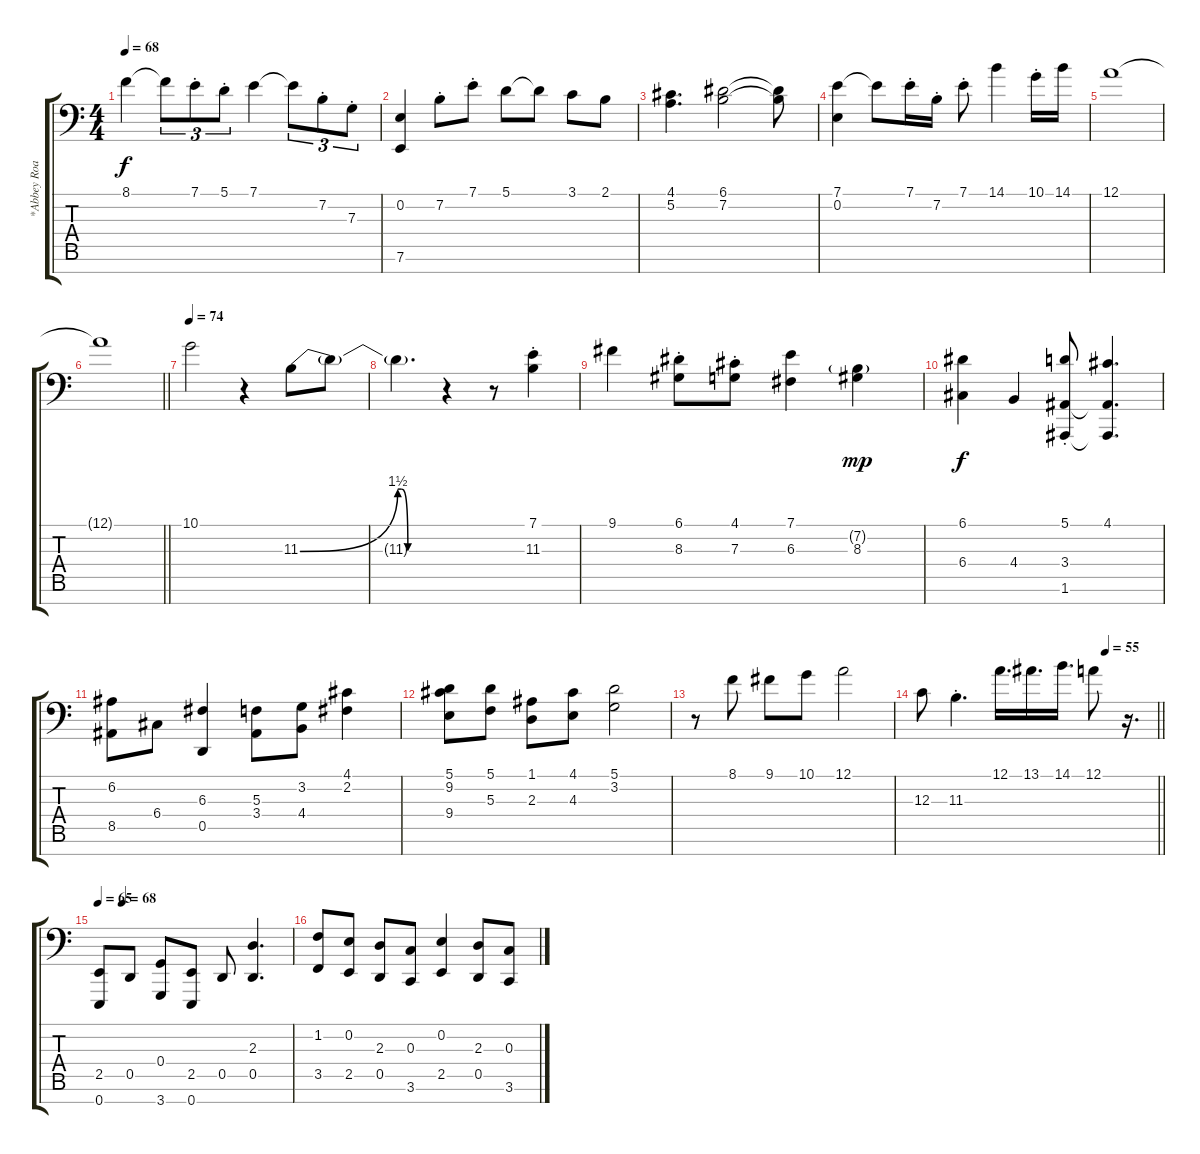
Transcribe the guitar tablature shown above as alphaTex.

\track ("*Abbey Road Orchestra* Brass III" "*Abbey Roa") {instrument trombone}
\staff {score tabs}
\tuning (A3 E3 C3 G2 D2 A1 E1) {hide}
\ts (4 4)
\tempo 68
\clef f4
\ks c
8.1.4{dy f} 8.1{t}.8{tu (3 2)} 7.1{st}.8{tu (3 2)} 5.1{st}.8{tu (3 2)} 7.1.4 7.1{t}.8{tu (3 2)} 7.2{st}.8{tu (3 2)} 7.3{st}.8{tu (3 2)} |
(0.2 7.6).4 7.2{st}.8 7.1{st}.8 5.1.8 5.1{t}.8 3.1.8 2.1.8 |
(4.1 5.2).4{d} (6.1 7.2).2 (6.1{t} 7.2{t}).8 |
(7.1 0.2).4 7.1{t}.8 7.1{st}.16 7.2{st}.16 7.1{st}.8 14.1.4 10.1{st}.16 14.1.16 |
12.1.1 |
\barLineRight lightlight
12.1{t}.1 |
\tempo 74
10.1.2{instrument trombone} r.4 11.3{be (bend 0 0 60 6)}.8 11.3{t}.8 |
11.3{be (custom 0 6 5 6 15 0 60 0) t}.4{d} r.4 r.8 (7.1{st} 11.3).4 |
9.1.4 (6.1{st} 8.3).8 (4.1{st} 7.3).8 (7.1 6.3).4 (7.2{g} 8.3).4{dy mp} |
(6.1 6.4).4{dy f} 4.4.4 (5.1{st} 3.4 1.6).8 (4.1 3.4{t} 1.6{t}).4{d} |
(6.2 8.5).8 6.4.8 (6.3 0.5).4 (5.3 3.4).8 (3.2 4.4).8 (4.1 2.2).4 |
(5.1 9.2 9.4).8 (5.1 5.3).8 (1.1 2.3).8 (4.1 4.3).8 (5.1 3.2).2 |
r.8 8.1.8 9.1.8 10.1.8 12.1.2 |
\tempo (55 0.78125)
\barLineRight lightlight
12.3.8 11.3{st}.4{d} 12.1.16{d} 13.1.16{d} 14.1.16{d} 12.1.8 r.16{d} |
\tempo 65
\tempo (68 0.125)
(2.5 0.7).8{instrument brasssection} 0.5.8 (0.4 3.7).8 (2.5 0.7).8 0.5.8 (2.3 0.5).4{d} |
(1.2 3.5).8 (0.2 2.5).8 (2.3 0.5).8 (0.3 3.6).8 (0.2 2.5).4 (2.3 0.5).8 (0.3 3.6).8
